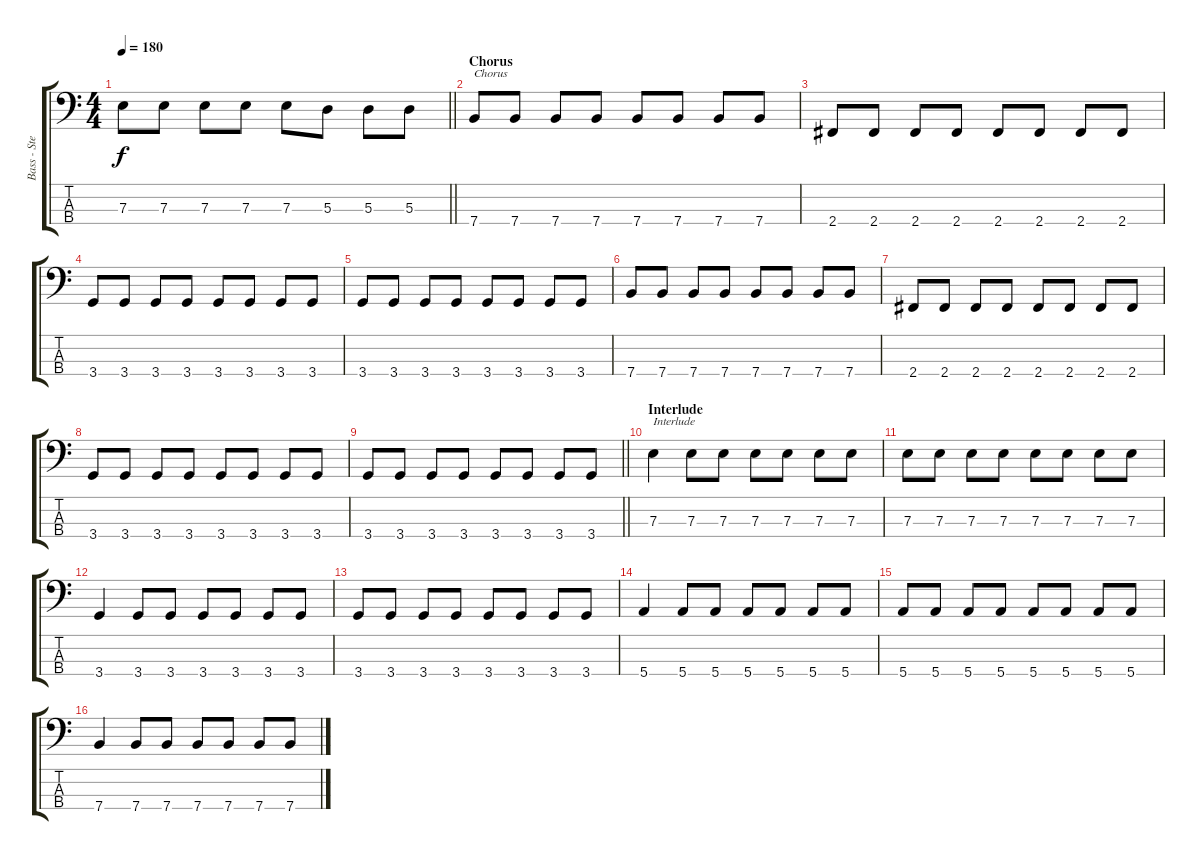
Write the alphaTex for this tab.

\track ("Bass - Steve Papoutsis" "Bass - Ste") {instrument electricbassfinger}
\staff {score tabs}
\tuning (G2 D2 A1 E1) {hide}
\ts (4 4)
\tempo 180
\clef f4
\barLineRight lightlight
\ks c
7.3.8{dy f} 7.3.8 7.3.8 7.3.8 7.3.8 5.3.8 5.3.8 5.3.8 |
\section ("" "Chorus")
7.4.8{txt "Chorus"} 7.4.8 7.4.8 7.4.8 7.4.8 7.4.8 7.4.8 7.4.8 |
2.4.8 2.4.8 2.4.8 2.4.8 2.4.8 2.4.8 2.4.8 2.4.8 |
3.4.8 3.4.8 3.4.8 3.4.8 3.4.8 3.4.8 3.4.8 3.4.8 |
3.4.8 3.4.8 3.4.8 3.4.8 3.4.8 3.4.8 3.4.8 3.4.8 |
7.4.8 7.4.8 7.4.8 7.4.8 7.4.8 7.4.8 7.4.8 7.4.8 |
2.4.8 2.4.8 2.4.8 2.4.8 2.4.8 2.4.8 2.4.8 2.4.8 |
3.4.8 3.4.8 3.4.8 3.4.8 3.4.8 3.4.8 3.4.8 3.4.8 |
\barLineRight lightlight
3.4.8 3.4.8 3.4.8 3.4.8 3.4.8 3.4.8 3.4.8 3.4.8 |
\section ("" "Interlude")
7.3.4{txt "Interlude"} 7.3.8 7.3.8 7.3.8 7.3.8 7.3.8 7.3.8 |
7.3.8 7.3.8 7.3.8 7.3.8 7.3.8 7.3.8 7.3.8 7.3.8 |
3.4.4 3.4.8 3.4.8 3.4.8 3.4.8 3.4.8 3.4.8 |
3.4.8 3.4.8 3.4.8 3.4.8 3.4.8 3.4.8 3.4.8 3.4.8 |
5.4.4 5.4.8 5.4.8 5.4.8 5.4.8 5.4.8 5.4.8 |
5.4.8 5.4.8 5.4.8 5.4.8 5.4.8 5.4.8 5.4.8 5.4.8 |
7.4.4 7.4.8 7.4.8 7.4.8 7.4.8 7.4.8 7.4.8
